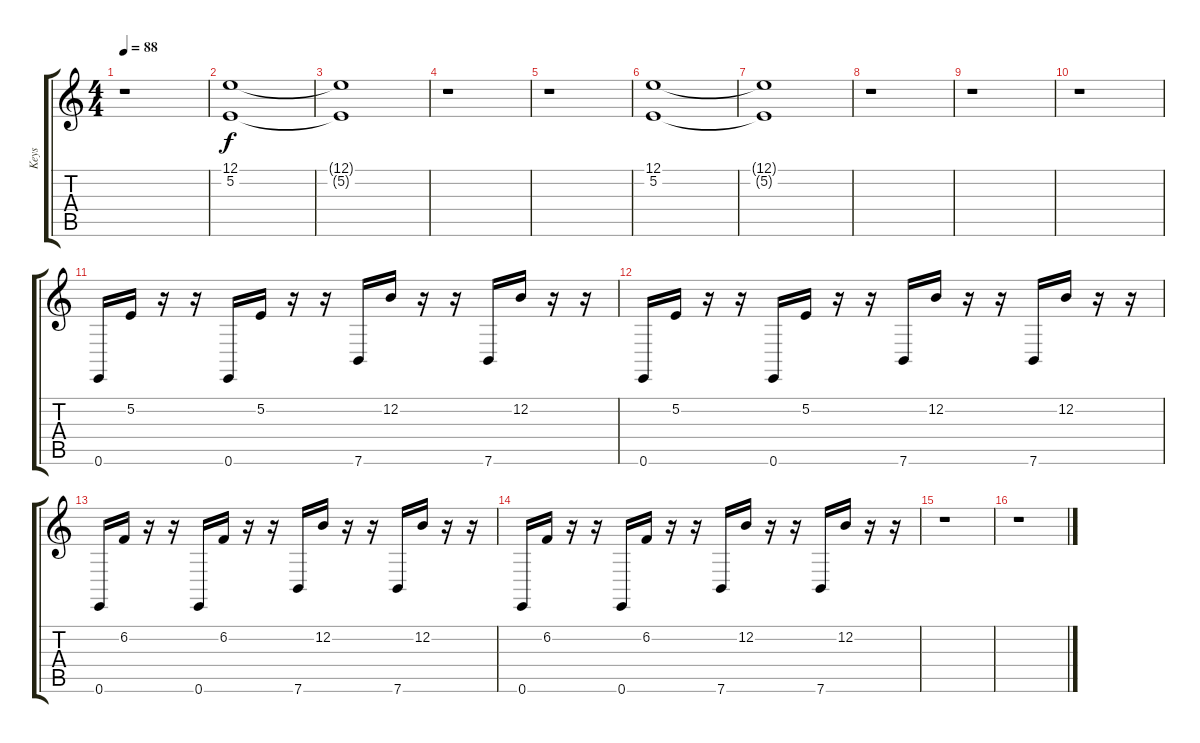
\track ("Keys" "Keys") {instrument acousticgrandpiano}
\staff {score tabs}
\tuning (E4 B3 G3 D3 A2 E2) {hide}
\ts (4 4)
\tempo 88
\clef g2
\ks c
r.1{dy f} |
(12.1 5.2).1 |
(12.1{t} 5.2{t}).1 |
r.1 |
r.1 |
(12.1 5.2).1 |
(12.1{t} 5.2{t}).1 |
r.1 |
r.1 |
r.1 |
0.6.16 5.2.16 r.16 r.16 0.6.16 5.2.16 r.16 r.16 7.6.16 12.2.16 r.16 r.16 7.6.16 12.2.16 r.16 r.16 |
0.6.16 5.2.16 r.16 r.16 0.6.16 5.2.16 r.16 r.16 7.6.16 12.2.16 r.16 r.16 7.6.16 12.2.16 r.16 r.16 |
0.6.16 6.2.16 r.16 r.16 0.6.16 6.2.16 r.16 r.16 7.6.16 12.2.16 r.16 r.16 7.6.16 12.2.16 r.16 r.16 |
0.6.16 6.2.16 r.16 r.16 0.6.16 6.2.16 r.16 r.16 7.6.16 12.2.16 r.16 r.16 7.6.16 12.2.16 r.16 r.16 |
r.1 |
r.1
